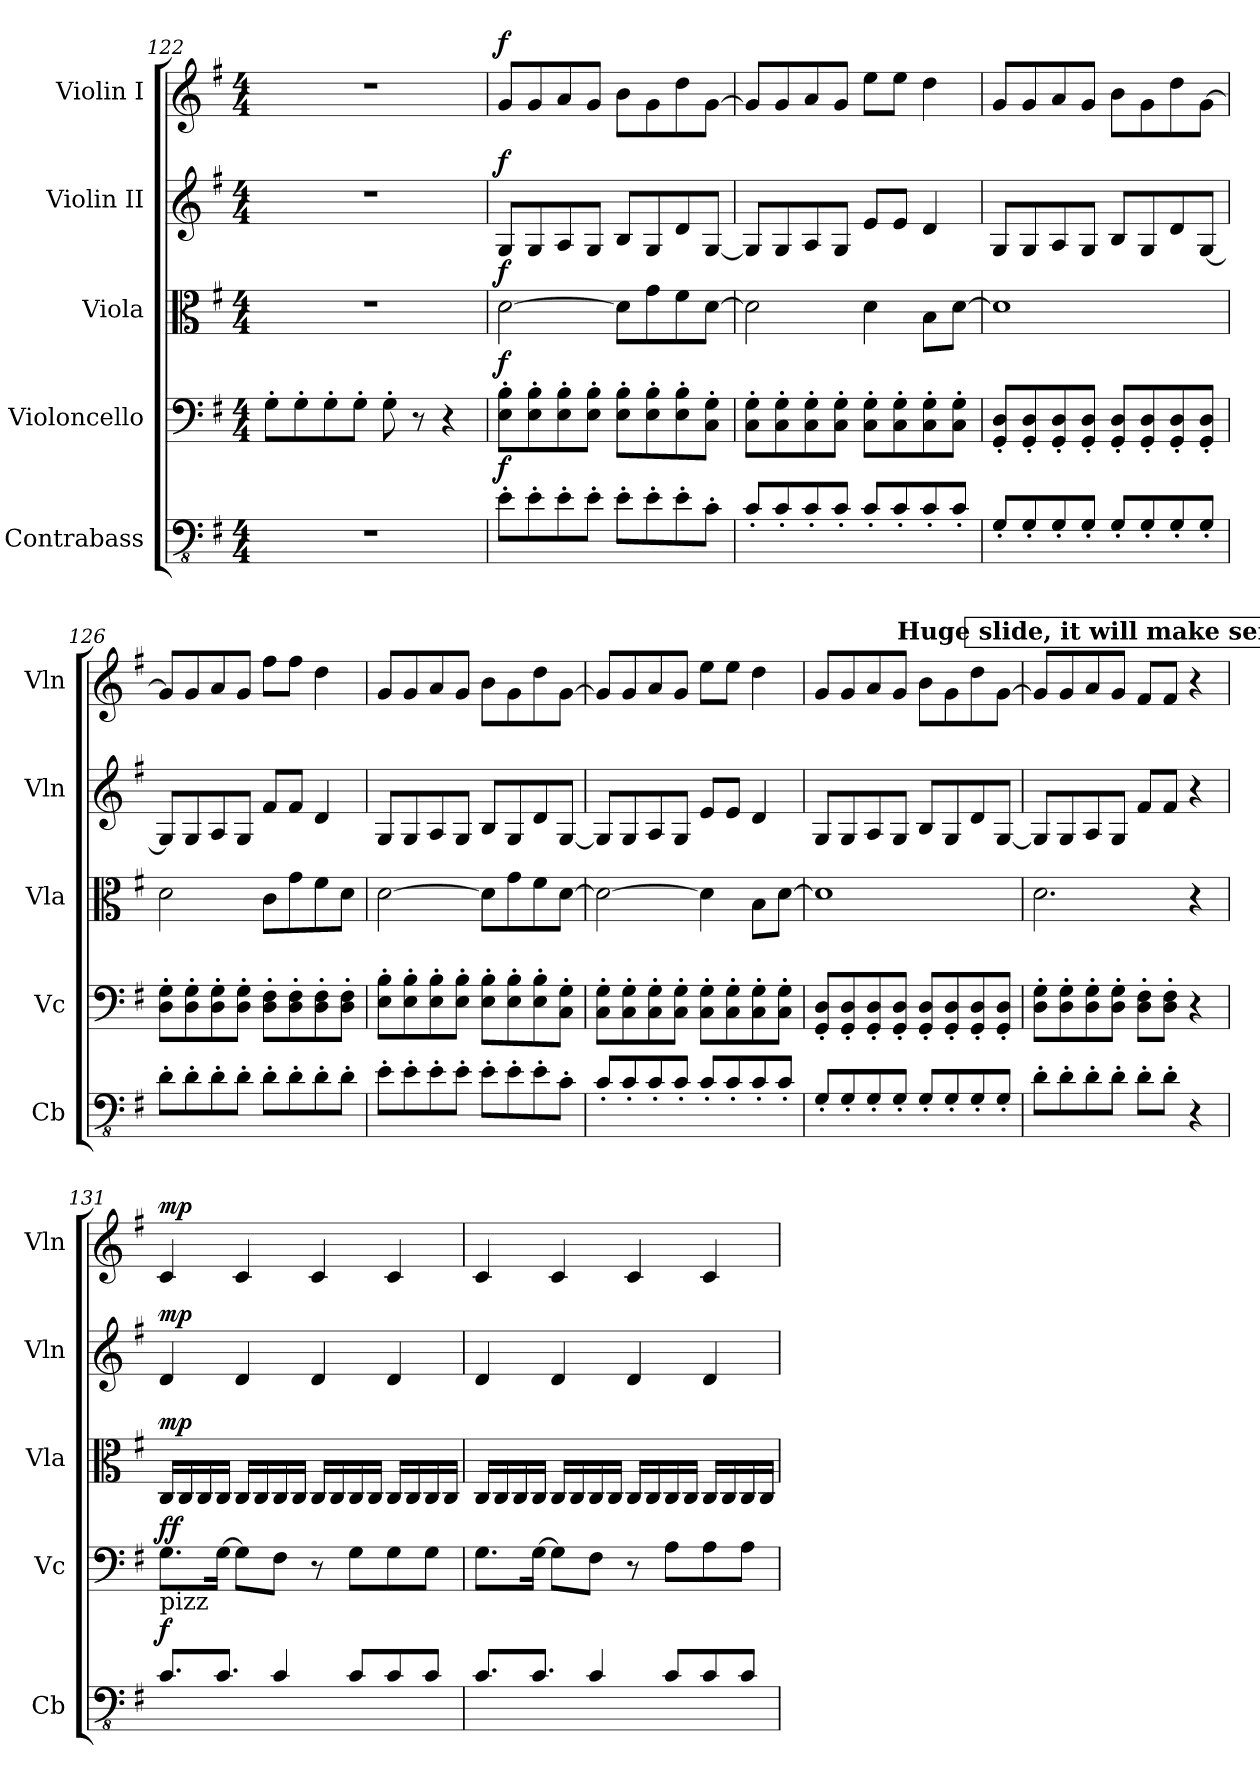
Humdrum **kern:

**kern	**dynam	**kern	**dynam	**kern	**dynam	**kern	**dynam	**kern	**dynam
*part5	*part5	*part4	*part4	*part3	*part3	*part2	*part2	*part1	*part1
*staff5	*staff5	*staff4	*staff4	*staff3	*staff3	*staff2	*staff2	*staff1	*staff1
*I"Contrabass	*	*I"Violoncello	*	*I"Viola	*	*I"Violin II	*	*I"Violin I	*
*I'Cb	*	*I'Vc	*	*I'Vla	*	*I'Vln	*	*I'Vln	*
*clefFv4	*	*clefF4	*	*clefC3	*	*clefG2	*	*clefG2	*
*ITrd7c12	*	*	*	*	*	*	*	*	*
*k[f#]	*	*k[f#]	*	*k[f#]	*	*k[f#]	*	*k[f#]	*
*M4/4	*	*M4/4	*	*M4/4	*	*M4/4	*	*M4/4	*
=122	=122	=122	=122	=122	=122	=122	=122	=122	=122
1r	.	8G'\L	.	1r	.	1r	.	1r	.
.	.	8G'\	.	.	.	.	.	.	.
.	.	8G'\	.	.	.	.	.	.	.
.	.	8G'\J	.	.	.	.	.	.	.
.	.	8G'\	.	.	.	.	.	.	.
.	.	8r	.	.	.	.	.	.	.
.	.	4r	.	.	.	.	.	.	.
!!LO:LB:g=z
=123	=123	=123	=123	=123	=123	=123	=123	=123	=123
!	!LO:DY:a	!	!LO:DY:a	!	!LO:DY:a	!	!LO:DY:a	!	!LO:DY:a
8EE'\L	f	8E\' 8B\'L	f	[2d\	f	8G/L	f	8g/L	f
8EE'\	.	8E\' 8B\'	.	.	.	8G/	.	8g/	.
8EE'\	.	8E\' 8B\'	.	.	.	8A/	.	8a/	.
8EE'\J	.	8E\' 8B\'J	.	.	.	8G/J	.	8g/J	.
8EE'\L	.	8E\' 8B\'L	.	8d\L]	.	8B/L	.	8b\L	.
8EE'\	.	8E\' 8B\'	.	8g\	.	8G/	.	8g\	.
8EE'\	.	8E\' 8B\'	.	8f#\	.	8d/	.	8dd\	.
8CC'\J	.	8C\' 8G\'J	.	[8d\J	.	[8G/J	.	[8g\J	.
=124	=124	=124	=124	=124	=124	=124	=124	=124	=124
8CC'/L	.	8C\' 8G\'L	.	2d\]	.	8G/L]	.	8g/L]	.
8CC'/	.	8C\' 8G\'	.	.	.	8G/	.	8g/	.
8CC'/	.	8C\' 8G\'	.	.	.	8A/	.	8a/	.
8CC'/J	.	8C\' 8G\'J	.	.	.	8G/J	.	8g/J	.
8CC'/L	.	8C\' 8G\'L	.	4d\	.	8e/L	.	8ee\L	.
8CC'/	.	8C\' 8G\'	.	.	.	8e/J	.	8ee\J	.
8CC'/	.	8C\' 8G\'	.	8B\L	.	4d/	.	4dd\	.
8CC'/J	.	8C\' 8G\'J	.	[8d\J	.	.	.	.	.
=125	=125	=125	=125	=125	=125	=125	=125	=125	=125
8GGG'/L	.	8GG/' 8D/'L	.	1d]	.	8G/L	.	8g/L	.
8GGG'/	.	8GG/' 8D/'	.	.	.	8G/	.	8g/	.
8GGG'/	.	8GG/' 8D/'	.	.	.	8A/	.	8a/	.
8GGG'/J	.	8GG/' 8D/'J	.	.	.	8G/J	.	8g/J	.
8GGG'/L	.	8GG/' 8D/'L	.	.	.	8B/L	.	8b\L	.
8GGG'/	.	8GG/' 8D/'	.	.	.	8G/	.	8g\	.
8GGG'/	.	8GG/' 8D/'	.	.	.	8d/	.	8dd\	.
8GGG'/J	.	8GG/' 8D/'J	.	.	.	[8G/J	.	[8g\J	.
=126	=126	=126	=126	=126	=126	=126	=126	=126	=126
8DD'\L	.	8D\' 8G\'L	.	2d\	.	8G/L]	.	8g/L]	.
8DD'\	.	8D\' 8G\'	.	.	.	8G/	.	8g/	.
8DD'\	.	8D\' 8G\'	.	.	.	8A/	.	8a/	.
8DD'\J	.	8D\' 8G\'J	.	.	.	8G/J	.	8g/J	.
8DD'\L	.	8D\' 8F#\'L	.	8c\L	.	8f#/L	.	8ff#\L	.
8DD'\	.	8D\' 8F#\'	.	8g\	.	8f#/J	.	8ff#\J	.
8DD'\	.	8D\' 8F#\'	.	8f#\	.	4d/	.	4dd\	.
8DD'\J	.	8D\' 8F#\'J	.	8d\J	.	.	.	.	.
!!LO:PB:g=z
=127	=127	=127	=127	=127	=127	=127	=127	=127	=127
8EE'\L	.	8E\' 8B\'L	.	[2d\	.	8G/L	.	8g/L	.
8EE'\	.	8E\' 8B\'	.	.	.	8G/	.	8g/	.
8EE'\	.	8E\' 8B\'	.	.	.	8A/	.	8a/	.
8EE'\J	.	8E\' 8B\'J	.	.	.	8G/J	.	8g/J	.
8EE'\L	.	8E\' 8B\'L	.	8d\L]	.	8B/L	.	8b\L	.
8EE'\	.	8E\' 8B\'	.	8g\	.	8G/	.	8g\	.
8EE'\	.	8E\' 8B\'	.	8f#\	.	8d/	.	8dd\	.
8CC'\J	.	8C\' 8G\'J	.	[8d\J	.	[8G/J	.	[8g\J	.
=128	=128	=128	=128	=128	=128	=128	=128	=128	=128
8CC'/L	.	8C\' 8G\'L	.	2d\_	.	8G/L]	.	8g/L]	.
8CC'/	.	8C\' 8G\'	.	.	.	8G/	.	8g/	.
8CC'/	.	8C\' 8G\'	.	.	.	8A/	.	8a/	.
8CC'/J	.	8C\' 8G\'J	.	.	.	8G/J	.	8g/J	.
8CC'/L	.	8C\' 8G\'L	.	4d\]	.	8e/L	.	8ee\L	.
8CC'/	.	8C\' 8G\'	.	.	.	8e/J	.	8ee\J	.
8CC'/	.	8C\' 8G\'	.	8B\L	.	4d/	.	4dd\	.
8CC'/J	.	8C\' 8G\'J	.	[8d\J	.	.	.	.	.
=129	=129	=129	=129	=129	=129	=129	=129	=129	=129
8GGG'/L	.	8GG/' 8D/'L	.	1d]	.	8G/L	.	8g/L	.
8GGG'/	.	8GG/' 8D/'	.	.	.	8G/	.	8g/	.
8GGG'/	.	8GG/' 8D/'	.	.	.	8A/	.	8a/	.
8GGG'/J	.	8GG/' 8D/'J	.	.	.	8G/J	.	8g/J	.
8GGG'/L	.	8GG/' 8D/'L	.	.	.	8B/L	.	8b\L	.
8GGG'/	.	8GG/' 8D/'	.	.	.	8G/	.	8g\	.
8GGG'/	.	8GG/' 8D/'	.	.	.	8d/	.	8dd\	.
8GGG'/J	.	8GG/' 8D/'J	.	.	.	[8G/J	.	[8g\J	.
!!LO:REH:place=s1:a:B:fs=14:t=Huge slide, it will make sense when played:qo=3
=130	=130	=130	=130	=130	=130	=130	=130	=130	=130
8DD'\L	.	8D\' 8G\'L	.	2.d\	.	8G/L]	.	8g/L]	.
8DD'\	.	8D\' 8G\'	.	.	.	8G/	.	8g/	.
8DD'\	.	8D\' 8G\'	.	.	.	8A/	.	8a/	.
8DD'\J	.	8D\' 8G\'J	.	.	.	8G/J	.	8g/J	.
8DD'\L	.	8D\' 8F#\'L	.	.	.	8f#/L	.	8f#/L	.
8DD'\J	.	8D\' 8F#\'J	.	.	.	8f#/J	.	8f#/J	.
4r	.	4r	.	4r	.	4r	.	4r	.
!!LO:LB:g=z
=131	=131	=131	=131	=131	=131	=131	=131	=131	=131
*	*	*	*	*	*	*	*	*MM125	*
!LO:TX:a:t=pizz	!	!	!	!	!	!	!	!	!
!	!LO:DY:a	!	!LO:DY:a	!	!LO:DY:a	!	!LO:DY:a	!	!LO:DY:a
8.CC/L	f	8.G\L	ff	16C/LL	mp	4d/	mp	4c/	mp
.	.	.	.	16C/	.	.	.	.	.
.	.	.	.	16C/	.	.	.	.	.
8.CC/J	.	[16G\Jk	.	16C/JJ	.	.	.	.	.
.	.	8G\L]	.	16C/LL	.	4d/	.	4c/	.
.	.	.	.	16C/	.	.	.	.	.
4CC/	.	8F#\J	.	16C/	.	.	.	.	.
.	.	.	.	16C/JJ	.	.	.	.	.
.	.	8r	.	16C/LL	.	4d/	.	4c/	.
.	.	.	.	16C/	.	.	.	.	.
8CC/L	.	8G\L	.	16C/	.	.	.	.	.
.	.	.	.	16C/JJ	.	.	.	.	.
8CC/	.	8G\	.	16C/LL	.	4d/	.	4c/	.
.	.	.	.	16C/	.	.	.	.	.
8CC/J	.	8G\J	.	16C/	.	.	.	.	.
.	.	.	.	16C/JJ	.	.	.	.	.
=132	=132	=132	=132	=132	=132	=132	=132	=132	=132
8.CC/L	.	8.G\L	.	16C/LL	.	4d/	.	4c/	.
.	.	.	.	16C/	.	.	.	.	.
.	.	.	.	16C/	.	.	.	.	.
8.CC/J	.	[16G\Jk	.	16C/JJ	.	.	.	.	.
.	.	8G\L]	.	16C/LL	.	4d/	.	4c/	.
.	.	.	.	16C/	.	.	.	.	.
4CC/	.	8F#\J	.	16C/	.	.	.	.	.
.	.	.	.	16C/JJ	.	.	.	.	.
.	.	8r	.	16C/LL	.	4d/	.	4c/	.
.	.	.	.	16C/	.	.	.	.	.
8CC/L	.	8A\L	.	16C/	.	.	.	.	.
.	.	.	.	16C/JJ	.	.	.	.	.
8CC/	.	8A\	.	16C/LL	.	4d/	.	4c/	.
.	.	.	.	16C/	.	.	.	.	.
8CC/J	.	8A\J	.	16C/	.	.	.	.	.
.	.	.	.	16C/JJ	.	.	.	.	.
=	=	=	=	=	=	=	=	=	=
*-	*-	*-	*-	*-	*-	*-	*-	*-	*-
